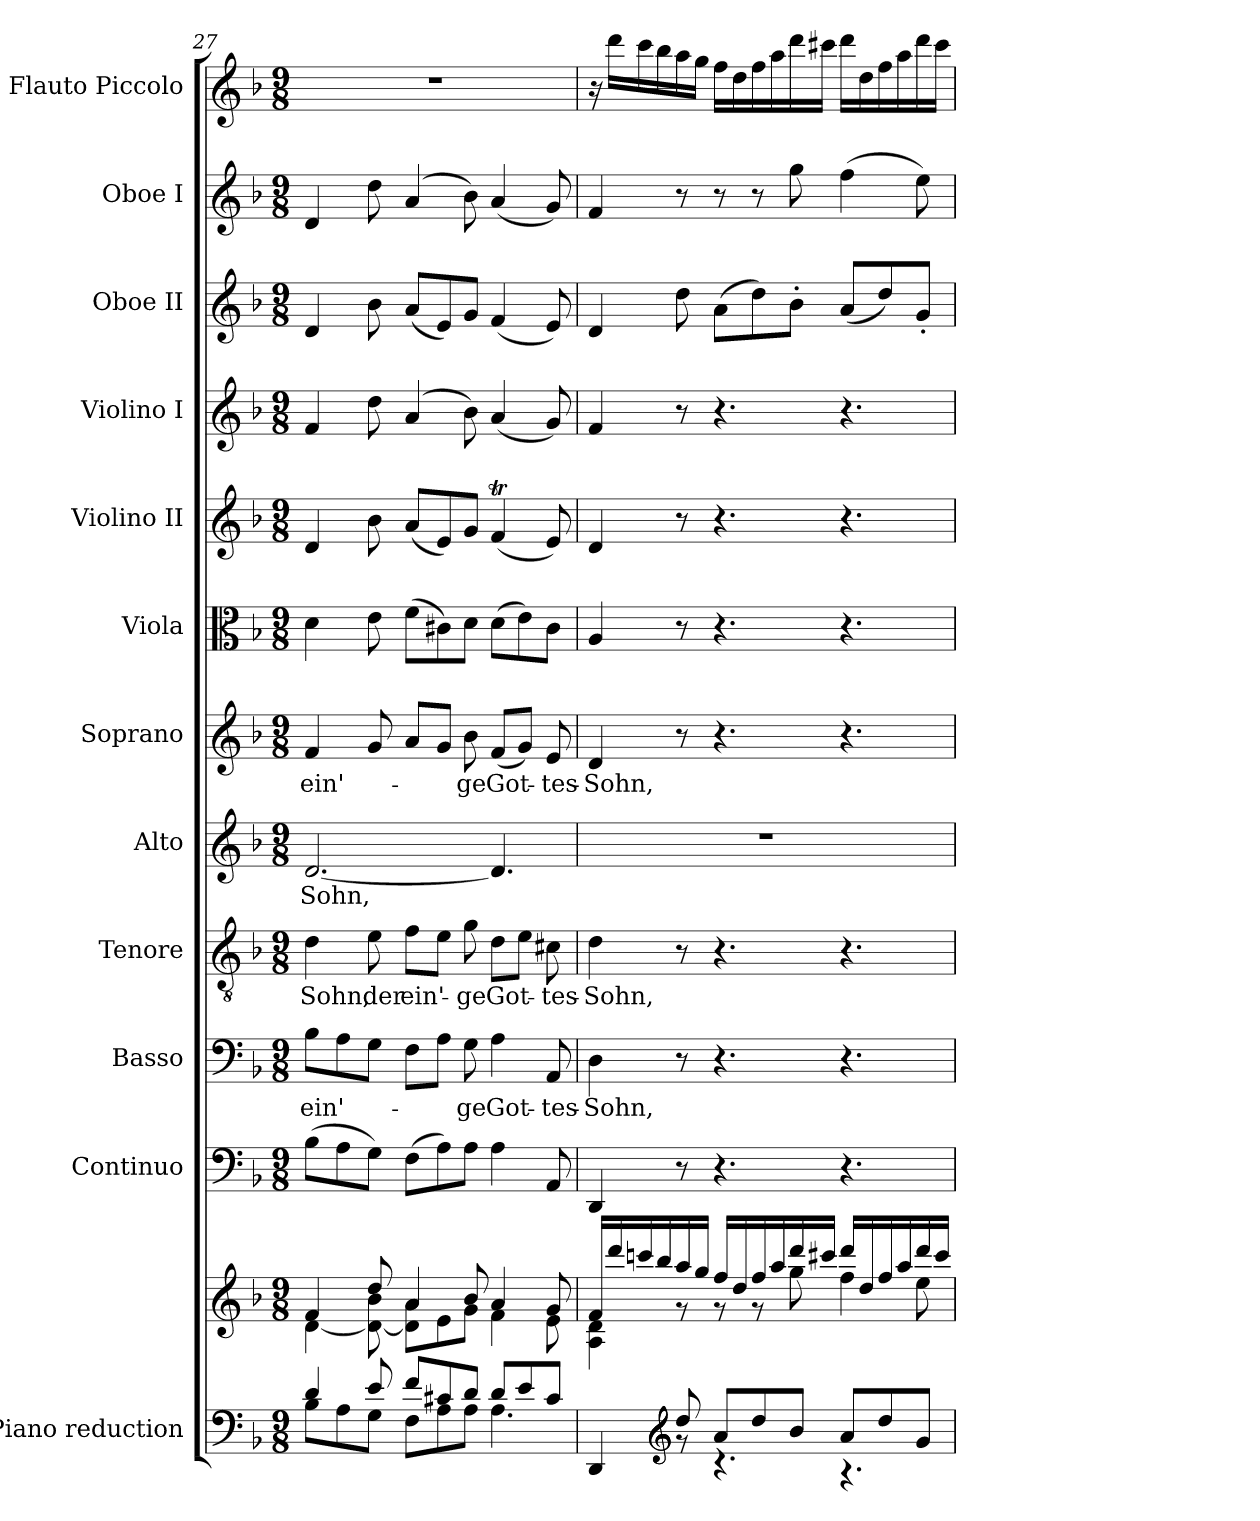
**kern	**kern	**kern	**kern	**text	**kern	**text	**kern	**text	**kern	**text	**kern	**kern	**kern	**kern	**kern	**kern
*part12	*part12	*part11	*part10	*part10	*part9	*part9	*part8	*part8	*part7	*part7	*part6	*part5	*part4	*part3	*part2	*part1
*staff13	*staff12	*staff11	*staff10	*staff10	*staff9	*staff9	*staff8	*staff8	*staff7	*staff7	*staff6	*staff5	*staff4	*staff3	*staff2	*staff1
*I"Piano reduction	*	*I"Continuo	*I"Basso	*	*I"Tenore	*	*I"Alto	*	*I"Soprano	*	*I"Viola	*I"Violino II	*I"Violino I	*I"Oboe II	*I"Oboe I	*I"Flauto Piccolo
*I'Pno	*	*	*	*	*	*	*	*	*	*	*	*	*	*I'Ob	*I'Ob	*I'Picc
!!LO:PB:g=z
*clefF4	*clefG2	*clefF4	*clefF4	*	*clefGv2	*	*clefG2	*	*clefG2	*	*clefC3	*clefG2	*clefG2	*clefG2	*clefG2	*clefG2
*	*	*	*	*	*	*	*	*	*	*	*	*	*	*	*	*ITrd-7c-12
*k[b-]	*k[b-]	*k[b-]	*k[b-]	*	*k[b-]	*	*k[b-]	*	*k[b-]	*	*k[b-]	*k[b-]	*k[b-]	*k[b-]	*k[b-]	*k[b-]
*M9/8	*M9/8	*M9/8	*M9/8	*	*M9/8	*	*M9/8	*	*M9/8	*	*M9/8	*M9/8	*M9/8	*M9/8	*M9/8	*M9/8
=27	=27	=27	=27	=27	=27	=27	=27	=27	=27	=27	=27	=27	=27	=27	=27	=27
*^	*^	*	*	*	*	*	*	*	*	*	*	*	*	*	*	*
!	!	!	!	!	!	!LO:LY:b	!	!LO:LY:b	!	!LO:LY:b	!	!LO:LY:b	!	!	!	!	!	!
4d/	8B-\L	4f/	[4d\	(8B-\L	8B-\L	ein'-	4d\	-Sohn,	[2.d/	-Sohn,	4f/	ein'-	4d\	4d/	4f/	4d/	4d/	8%9r
.	8A\	.	.	8A\	8A\	.	.	.	.	.	.	.	.	.	.	.	.	.
!	!	!	!	!	!	!	!	!LO:LY:b	!	!	!	!	!	!	!	!	!	!
8e/	8G\J	8dd/	8d\_ 8b-\	8G\J)	8G\J	.	8e\	der	.	.	8g/	.	8e\	8b-\	8dd\	8b-\	8dd\	.
!	!	!	!	!	!	!	!	!LO:LY:b	!	!	!	!	!	!	!	!	!	!
8f/L	8F\L	4a/	8d\] 8a\L	(8F\L	8F\L	.	8f\L	ein'-	.	.	8a/L	.	(8f\L	(8a/L	(4a/	(8a/L	(4a/	.
8c#X/	8A\	.	8e\	8A\)	8A\J	.	8e\J	.	.	.	8g/J	.	8c#X\)	8e/)	.	8e/)	.	.
!	!	!	!	!	!	!LO:LY:b	!	!LO:LY:b	!	!	!	!LO:LY:b	!	!	!	!	!	!
8d/J	8A\J	8b-/	8g\J	8A\J	8G\	-ge	8g\	-ge	.	.	8b-\	-ge	8d\J	8g/J	8b-\)	8g/J	8b-\)	.
!	!	!	!	!	!	!LO:LY:b	!	!LO:LY:b	!	!	!	!LO:LY:b	!	!	!	!	!	!
8d/L	4.A\	4a/	4f\	4A\	4A\	Got-	8d\L	Got-	4.d/]	.	(8f/L	Got-	(8d\L	(4fT/	(4a/	(4f/	(4a/	.
8e/	.	.	.	.	.	.	8e\J	.	.	.	8g/J)	.	8e\)	.	.	.	.	.
!	!	!	!	!	!	!LO:LY:b	!	!LO:LY:b	!	!	!	!LO:LY:b	!	!	!	!	!	!
8c#/J	.	8g/	8e\	8AA/	8AA/	-tes-	8c#X\	-tes-	.	.	8e/	-tes-	8c#\J	8e/)	8g/)	8e/)	8g/)	.
=28	=28	=28	=28	=28	=28	=28	=28	=28	=28	=28	=28	=28	=28	=28	=28	=28	=28	=28
!	!	!	!	!	!	!LO:LY:b	!	!LO:LY:b	!	!	!	!LO:LY:b	!	!	!	!	!	!
4DD/	4ryy	16f/LL	4A\ 4d\	4DD/	4D\	-Sohn,	4d\	-Sohn,	8%9r	.	4d/	-Sohn,	4A/	4d/	4f/	4d/	4f/	16r
.	.	16ddd/	.	.	.	.	.	.	.	.	.	.	.	.	.	.	.	16dddd\LL
.	.	16cccn/	.	.	.	.	.	.	.	.	.	.	.	.	.	.	.	16cccc\
.	.	16bb-/	.	.	.	.	.	.	.	.	.	.	.	.	.	.	.	16bbb-\
*clefG2	*	*	*	*	*	*	*	*	*	*	*	*	*	*	*	*	*	*
8dd/	8r	16aa/	8r	8r	8r	.	8r	.	.	.	8r	.	8r	8r	8r	8dd\	8r	16aaa\
.	.	16gg/JJ	.	.	.	.	.	.	.	.	.	.	.	.	.	.	.	16ggg\JJ
8a/L	4.r	16ff/LL	8r	4.r	4.r	.	4.r	.	.	.	4.r	.	4.r	4.r	4.r	(8a\L	8r	16fff\LL
.	.	16dd/	.	.	.	.	.	.	.	.	.	.	.	.	.	.	.	16ddd\
8dd/	.	16ff/	8r	.	.	.	.	.	.	.	.	.	.	.	.	8dd\)	8r	16fff\
.	.	16aa/	.	.	.	.	.	.	.	.	.	.	.	.	.	.	.	16aaa\
8b-/J	.	16ddd/	8gg\	.	.	.	.	.	.	.	.	.	.	.	.	8b-'\J	8gg\	16dddd\
.	.	16ccc#X/JJ	.	.	.	.	.	.	.	.	.	.	.	.	.	.	.	16cccc#X\JJ
8a/L	4.r	16ddd/LL	4ff\	4.r	4.r	.	4.r	.	.	.	4.r	.	4.r	4.r	4.r	(8a/L	(4ff\	16dddd\LL
.	.	16dd/	.	.	.	.	.	.	.	.	.	.	.	.	.	.	.	16ddd\
8dd/	.	16ff/	.	.	.	.	.	.	.	.	.	.	.	.	.	8dd/)	.	16fff\
.	.	16aa/	.	.	.	.	.	.	.	.	.	.	.	.	.	.	.	16aaa\
8g/J	.	16ddd/	8ee\	.	.	.	.	.	.	.	.	.	.	.	.	8g'/J	8ee\)	16dddd\
.	.	16ccc#/JJ	.	.	.	.	.	.	.	.	.	.	.	.	.	.	.	16cccc#\JJ
*v	*v	*	*	*	*	*	*	*	*	*	*	*	*	*	*	*	*	*
*	*v	*v	*	*	*	*	*	*	*	*	*	*	*	*	*	*	*
=	=	=	=	=	=	=	=	=	=	=	=	=	=	=	=	=
*-	*-	*-	*-	*-	*-	*-	*-	*-	*-	*-	*-	*-	*-	*-	*-	*-
